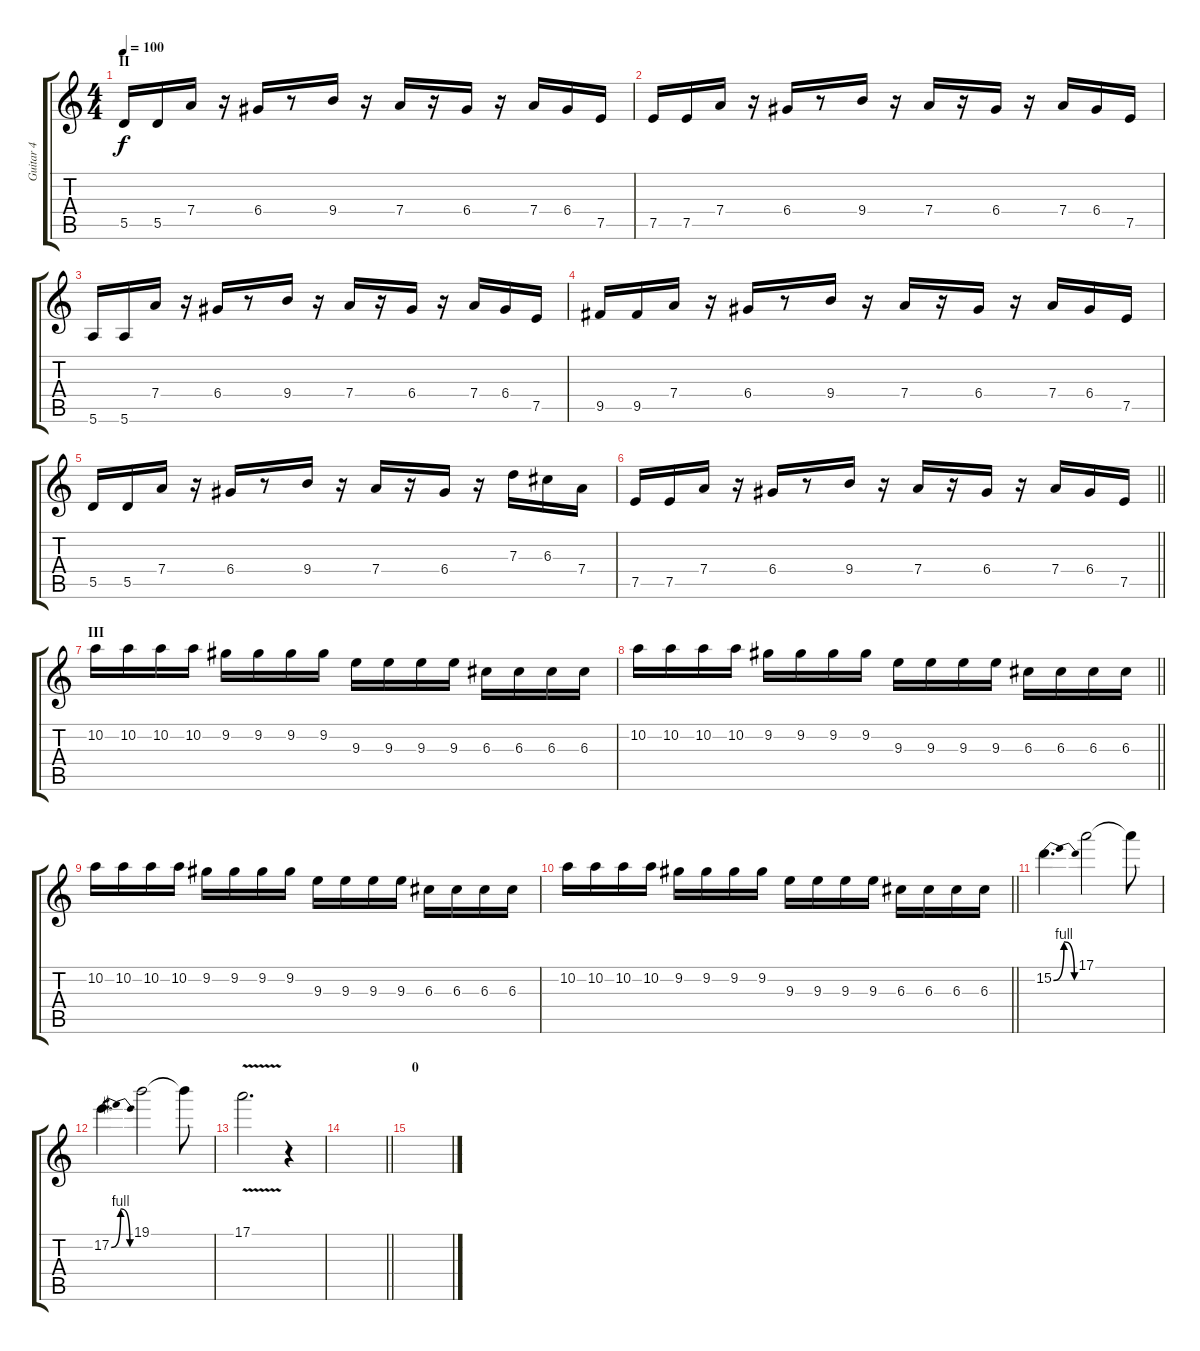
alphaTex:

\track ("Guitar 4" "Guitar 4") {instrument distortionguitar}
\staff {score tabs}
\tuning (E4 B3 G3 D3 A2 E2) {hide}
\ts (4 4)
\section ("" "II")
\tempo 100
\clef g2
\ks c
5.5.16{dy f} 5.5.16 7.4.16 r.16 6.4.16 r.8 9.4.16 r.16 7.4.16 r.16 6.4.16 r.16 7.4.16 6.4.16 7.5.16 |
7.5.16 7.5.16 7.4.16 r.16 6.4.16 r.8 9.4.16 r.16 7.4.16 r.16 6.4.16 r.16 7.4.16 6.4.16 7.5.16 |
5.6.16 5.6.16 7.4.16 r.16 6.4.16 r.8 9.4.16 r.16 7.4.16 r.16 6.4.16 r.16 7.4.16 6.4.16 7.5.16 |
9.5.16 9.5.16 7.4.16 r.16 6.4.16 r.8 9.4.16 r.16 7.4.16 r.16 6.4.16 r.16 7.4.16 6.4.16 7.5.16 |
5.5.16 5.5.16 7.4.16 r.16 6.4.16 r.8 9.4.16 r.16 7.4.16 r.16 6.4.16 r.16 7.3.16 6.3.16 7.4.16 |
\barLineRight lightlight
7.5.16 7.5.16 7.4.16 r.16 6.4.16 r.8 9.4.16 r.16 7.4.16 r.16 6.4.16 r.16 7.4.16 6.4.16 7.5.16 |
\section ("" "III")
10.2.16 10.2.16 10.2.16 10.2.16 9.2.16 9.2.16 9.2.16 9.2.16 9.3.16 9.3.16 9.3.16 9.3.16 6.3.16 6.3.16 6.3.16 6.3.16 |
\barLineRight lightlight
10.2.16 10.2.16 10.2.16 10.2.16 9.2.16 9.2.16 9.2.16 9.2.16 9.3.16 9.3.16 9.3.16 9.3.16 6.3.16 6.3.16 6.3.16 6.3.16 |
10.2.16 10.2.16 10.2.16 10.2.16 9.2.16 9.2.16 9.2.16 9.2.16 9.3.16 9.3.16 9.3.16 9.3.16 6.3.16 6.3.16 6.3.16 6.3.16 |
\barLineRight lightlight
10.2.16 10.2.16 10.2.16 10.2.16 9.2.16 9.2.16 9.2.16 9.2.16 9.3.16 9.3.16 9.3.16 9.3.16 6.3.16 6.3.16 6.3.16 6.3.16 |
15.2{be (bendrelease 0 0 24 4 35 4 60 0)}.4{d} 17.1.2 17.1{t}.8 |
17.2{be (bendrelease 0 0 25 4 35 4 60 0)}.4{d} 19.1.2 19.1{t}.8 |
17.1{v}.2{d} r.4 |
\barLineRight lightlight
|
\section ("" "0")
